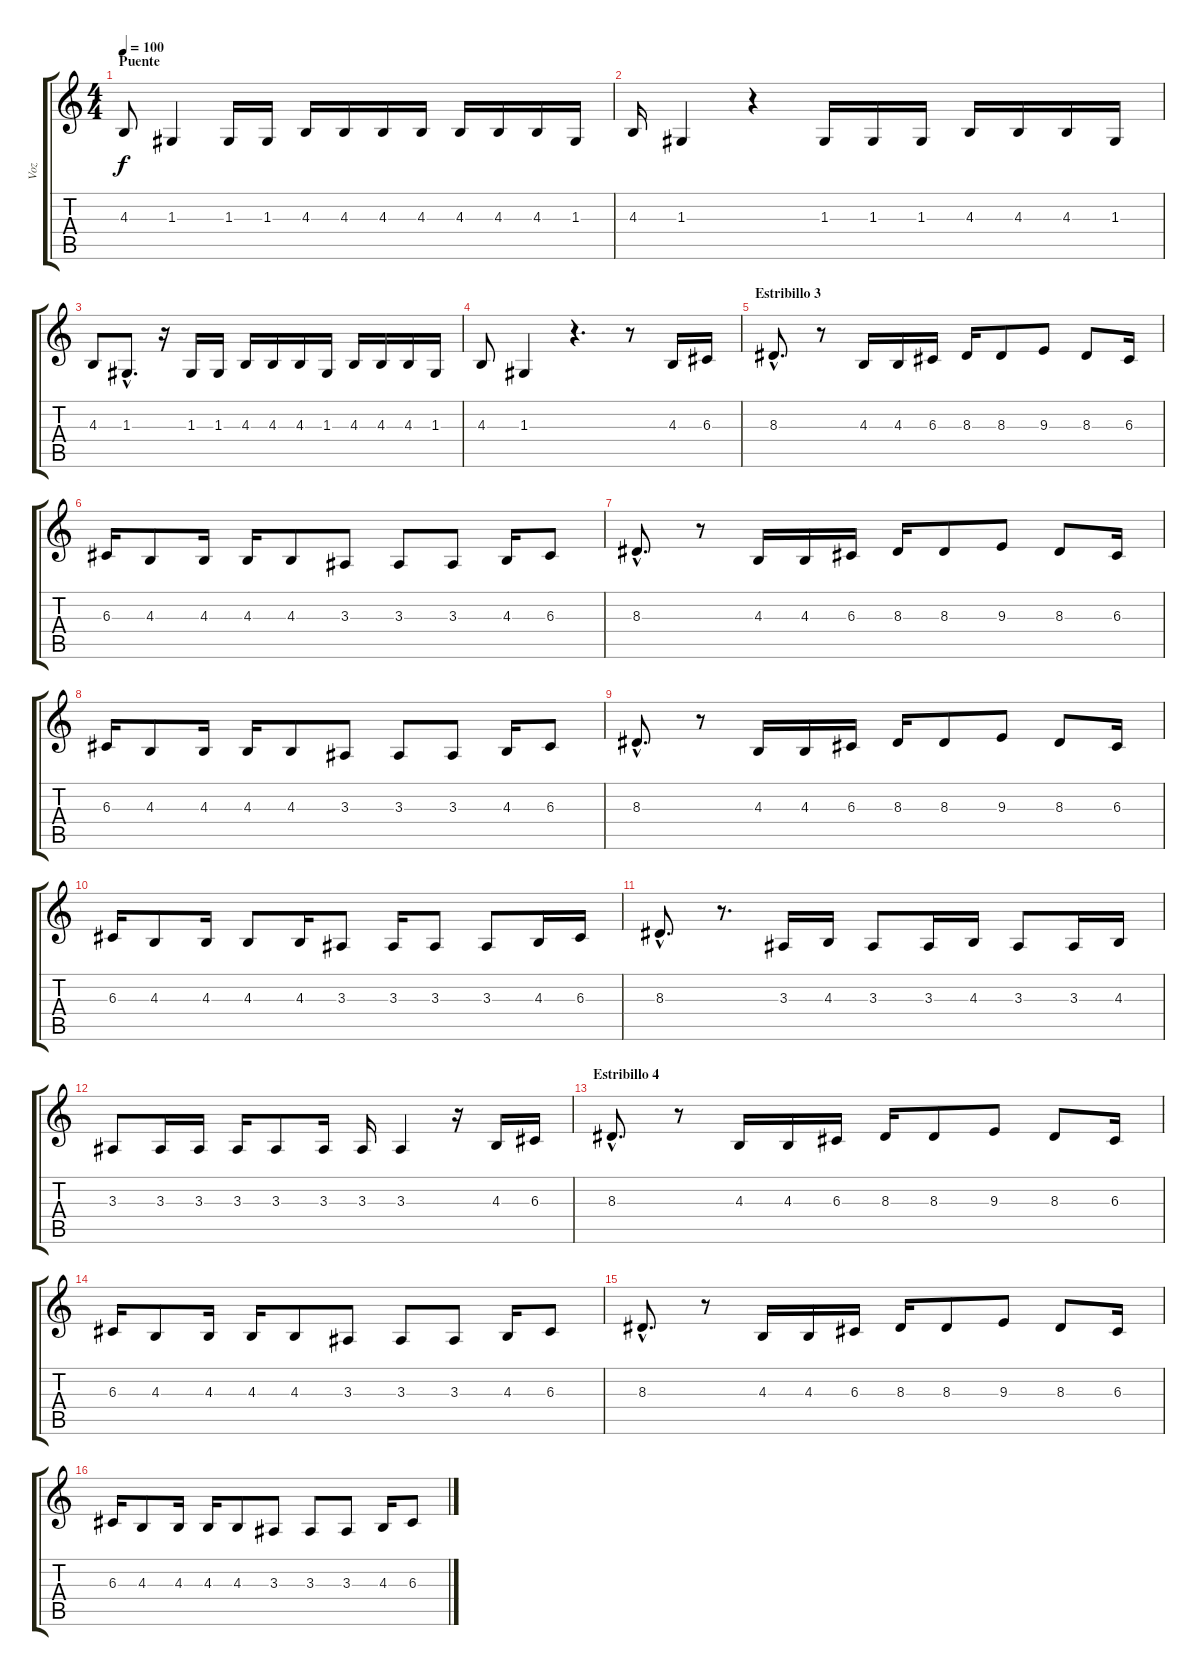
\track ("Voz" "Voz") {instrument oboe}
\staff {score tabs}
\tuning (E4 B3 G3 D3 A2 E2) {hide}
\ts (4 4)
\section ("" "Puente")
\tempo 100
\clef g2
\ks c
4.3.8{dy f} 1.3.4 1.3.16 1.3.16 4.3.16 4.3.16 4.3.16 4.3.16 4.3.16 4.3.16 4.3.16 1.3.16 |
4.3.16 1.3.4 r.4 1.3.16 1.3.16 1.3.16 4.3.16 4.3.16 4.3.16 1.3.16 |
4.3.8 1.3{hac}.8{d} r.16 1.3.16 1.3.16 4.3.16 4.3.16 4.3.16 1.3.16 4.3.16 4.3.16 4.3.16 1.3.16 |
4.3.8 1.3.4 r.4{d} r.8 4.3.16 6.3.16 |
\section ("" "Estribillo 3")
8.3{hac}.8{d} r.8 4.3.16 4.3.16 6.3.16 8.3.16 8.3.8 9.3.8 8.3.8 6.3.16 |
6.3.16 4.3.8 4.3.16 4.3.16 4.3.8 3.3.8 3.3.8 3.3.8 4.3.16 6.3.8 |
8.3{hac}.8{d} r.8 4.3.16 4.3.16 6.3.16 8.3.16 8.3.8 9.3.8 8.3.8 6.3.16 |
6.3.16 4.3.8 4.3.16 4.3.16 4.3.8 3.3.8 3.3.8 3.3.8 4.3.16 6.3.8 |
8.3{hac}.8{d} r.8 4.3.16 4.3.16 6.3.16 8.3.16 8.3.8 9.3.8 8.3.8 6.3.16 |
6.3.16 4.3.8 4.3.16 4.3.8 4.3.16 3.3.8 3.3.16 3.3.8 3.3.8 4.3.16 6.3.16 |
8.3{hac}.8{d} r.8{d} 3.3.16 4.3.16 3.3.8 3.3.16 4.3.16 3.3.8 3.3.16 4.3.16 |
3.3.8 3.3.16 3.3.16 3.3.16 3.3.8 3.3.16 3.3.16 3.3.4 r.16 4.3.16 6.3.16 |
\section ("" "Estribillo 4")
8.3{hac}.8{d} r.8 4.3.16 4.3.16 6.3.16 8.3.16 8.3.8 9.3.8 8.3.8 6.3.16 |
6.3.16 4.3.8 4.3.16 4.3.16 4.3.8 3.3.8 3.3.8 3.3.8 4.3.16 6.3.8 |
8.3{hac}.8{d} r.8 4.3.16 4.3.16 6.3.16 8.3.16 8.3.8 9.3.8 8.3.8 6.3.16 |
6.3.16 4.3.8 4.3.16 4.3.16 4.3.8 3.3.8 3.3.8 3.3.8 4.3.16 6.3.8
